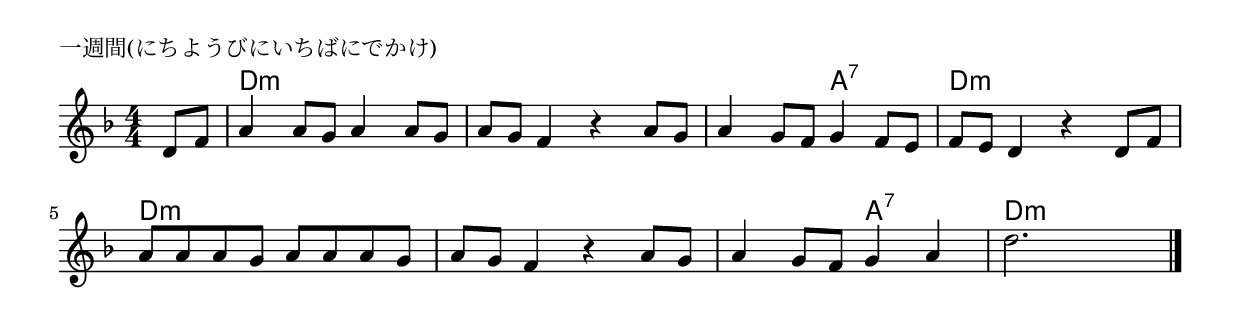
\version "2.18.2"

% 一週間(にちようびにいちばにでかけ)

\header {
piece = "一週間(にちようびにいちばにでかけ)"
}

melody =
\relative c' {
\key d \minor
\time 4/4
\set Score.tempoHideNote = ##t
\tempo 4=90
\numericTimeSignature

\partial 4
d8 f |
a4 a8 g a4 a8 g |
a8 g f4 r a8 g |
a4 g8 f g4 f8 e |
f8 e d4 r d8 f | 
\break
a8 a a g a a a g |
a g f4 r a8 g |
a4 g8 f g4 a |
d2.

\bar "|."
}
\score {
<<
\chords {
\set noChordSymbol = ""
\set chordChanges=##t
%
r4 d:m d:m d:m d:m d:m d:m
d:m d:m d:m d:m a:7 a:7 d:m d:m
d:m d:m d:m d:m d:m d:m d:m d:m
d:m d:m d:m d:m a:7 a:7 d:m d:m d:m

}
\new Staff {\melody}
>>
\layout {
line-width = #190
indent = 0\mm
}
\midi {}
}